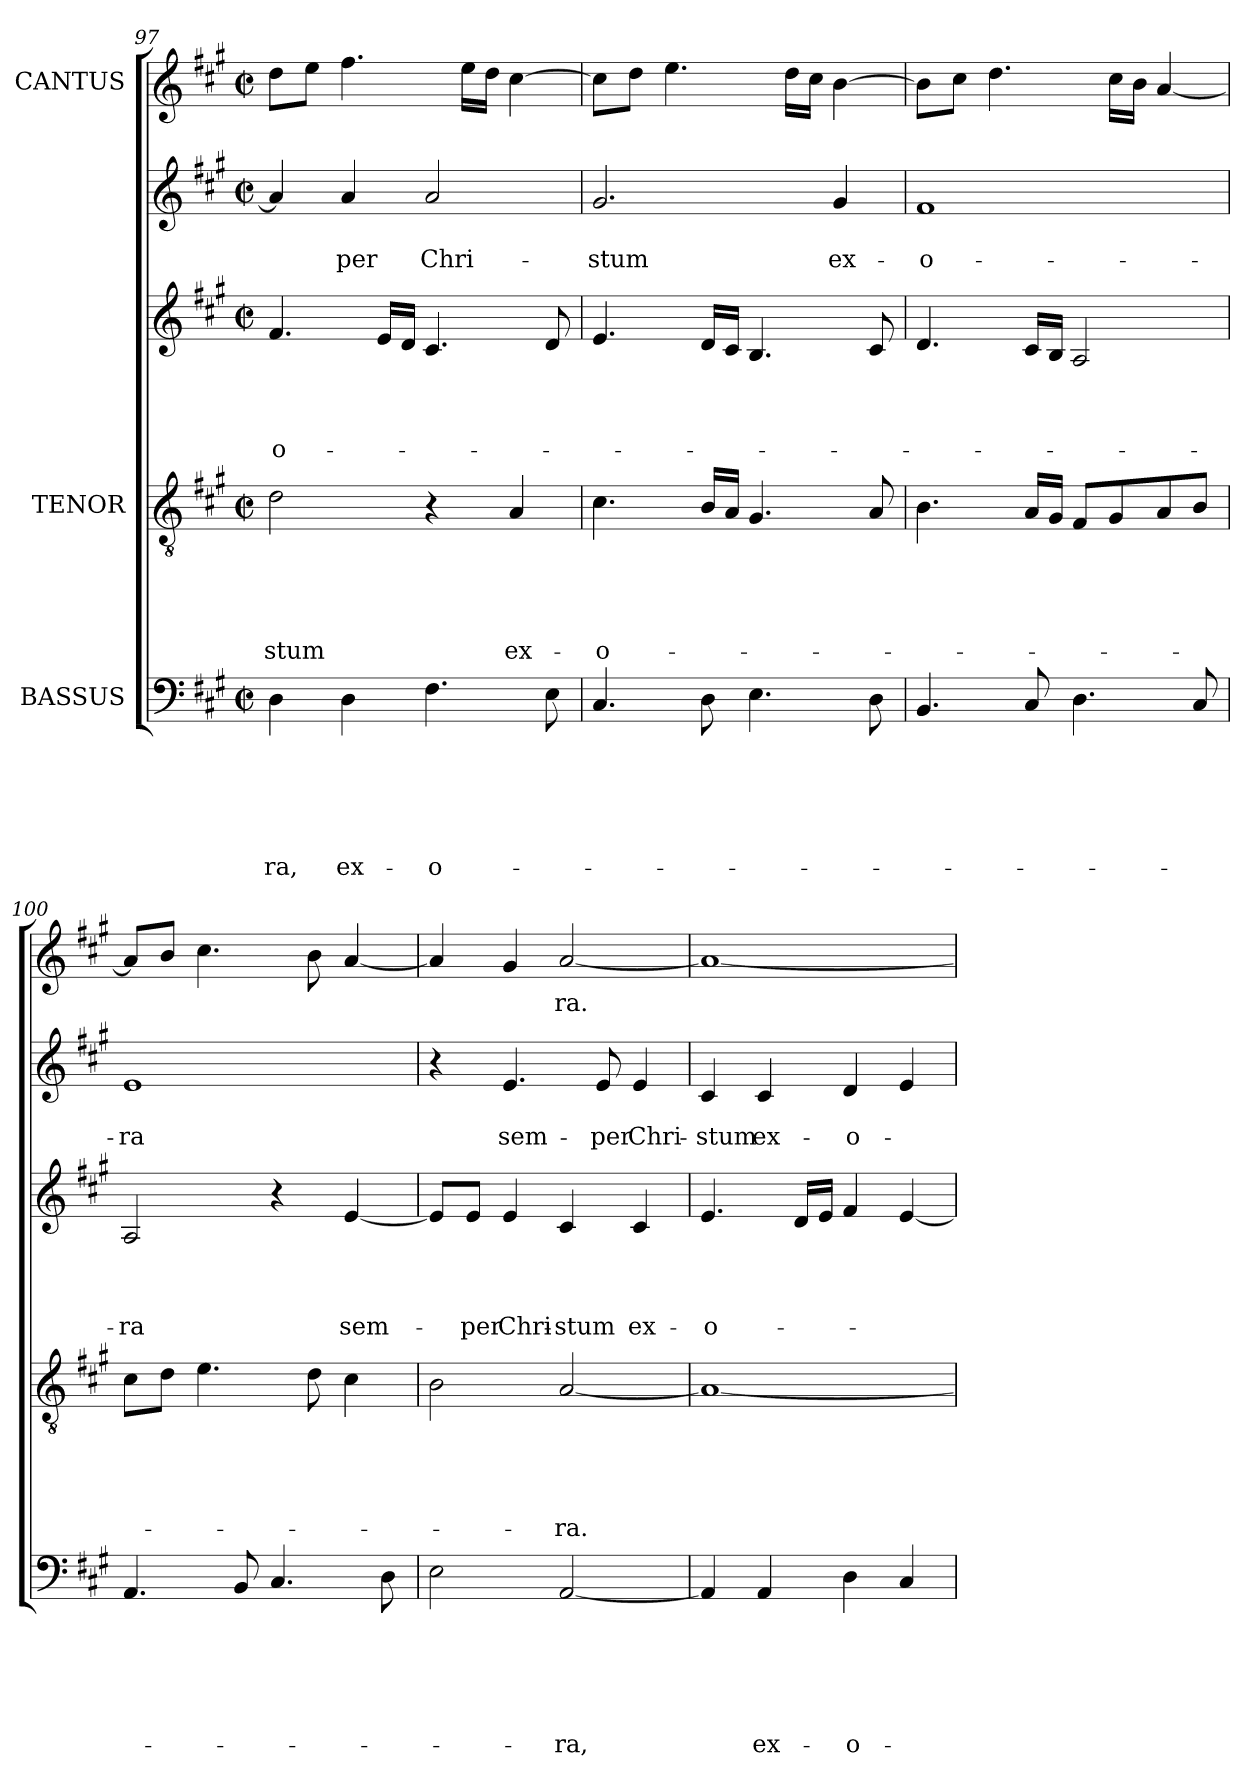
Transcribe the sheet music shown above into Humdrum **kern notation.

**kern	**text	**text	**text	**text	**text	**text	**kern	**text	**text	**text	**text	**text	**kern	**text	**text	**text	**text	**kern	**text	**text	**kern	**text
*part5	*part5	*part5	*part5	*part5	*part5	*part5	*part4	*part4	*part4	*part4	*part4	*part4	*part3	*part3	*part3	*part3	*part3	*part2	*part2	*part2	*part1	*part1
*staff5	*staff5	*staff5	*staff5	*staff5	*staff5	*staff5	*staff4	*staff4	*staff4	*staff4	*staff4	*staff4	*staff3	*staff3	*staff3	*staff3	*staff3	*staff2	*staff2	*staff2	*staff1	*staff1
*I"BASSUS	*	*	*	*	*	*	*I"TENOR	*	*	*	*	*	*	*	*	*	*	*	*	*	*I"CANTUS	*
*clefF4	*	*	*	*	*	*	*clefGv2	*	*	*	*	*	*clefG2	*	*	*	*	*clefG2	*	*	*clefG2	*
*k[f#c#g#]	*	*	*	*	*	*	*k[f#c#g#]	*	*	*	*	*	*k[f#c#g#]	*	*	*	*	*k[f#c#g#]	*	*	*k[f#c#g#]	*
*A:	*	*	*	*	*	*	*A:	*	*	*	*	*	*A:	*	*	*	*	*A:	*	*	*A:	*
*M2/2	*	*	*	*	*	*	*M2/2	*	*	*	*	*	*M2/2	*	*	*	*	*M2/2	*	*	*M2/2	*
*met(c|)	*	*	*	*	*	*	*met(c|)	*	*	*	*	*	*met(c|)	*	*	*	*	*met(c|)	*	*	*met(c|)	*
=97	=97	=97	=97	=97	=97	=97	=97	=97	=97	=97	=97	=97	=97	=97	=97	=97	=97	=97	=97	=97	=97	=97
!	!	!	!	!	!	!LO:LY:b	!	!	!	!	!	!LO:LY:b	!	!	!	!	!LO:LY:b	!	!	!	!	!
4D\	.	.	.	.	.	-ra,	2d\	.	.	.	.	-stum	4.f#/	.	.	.	-o-	4a/]	.	.	8dd\L	.
.	.	.	.	.	.	.	.	.	.	.	.	.	.	.	.	.	.	.	.	.	8ee\J	.
!	!	!	!	!	!	!LO:LY:b	!	!	!	!	!	!	!	!	!	!	!	!	!	!LO:LY:b	!	!
4D\	.	.	.	.	.	ex-	.	.	.	.	.	.	.	.	.	.	.	4a/	.	-per	4.ff#\	.
.	.	.	.	.	.	.	.	.	.	.	.	.	16e/LL	.	.	.	.	.	.	.	.	.
.	.	.	.	.	.	.	.	.	.	.	.	.	16d/JJ	.	.	.	.	.	.	.	.	.
!	!	!	!	!	!	!LO:LY:b	!	!	!	!	!	!	!	!	!	!	!	!	!	!LO:LY:b	!	!
4.F#\	.	.	.	.	.	-o-	4r	.	.	.	.	.	4.c#/	.	.	.	.	2a/	.	Chri-	.	.
.	.	.	.	.	.	.	.	.	.	.	.	.	.	.	.	.	.	.	.	.	16ee\LL	.
.	.	.	.	.	.	.	.	.	.	.	.	.	.	.	.	.	.	.	.	.	16dd\JJ	.
!	!	!	!	!	!	!	!	!	!	!	!	!LO:LY:b	!	!	!	!	!	!	!	!	!	!
.	.	.	.	.	.	.	4A/	.	.	.	.	ex-	.	.	.	.	.	.	.	.	[>4cc#\	.
8E\	.	.	.	.	.	.	.	.	.	.	.	.	8d/	.	.	.	.	.	.	.	.	.
=98	=98	=98	=98	=98	=98	=98	=98	=98	=98	=98	=98	=98	=98	=98	=98	=98	=98	=98	=98	=98	=98	=98
!	!	!	!	!	!	!	!	!	!	!	!	!LO:LY:b	!	!	!	!	!	!	!	!LO:LY:b	!	!
4.C#/	.	.	.	.	.	.	4.c#\	.	.	.	.	-o-	4.e/	.	.	.	.	2.g#/	.	-stum	8cc#\L]	.
.	.	.	.	.	.	.	.	.	.	.	.	.	.	.	.	.	.	.	.	.	8dd\J	.
.	.	.	.	.	.	.	.	.	.	.	.	.	.	.	.	.	.	.	.	.	4.ee\	.
8D\	.	.	.	.	.	.	16B/LL	.	.	.	.	.	16d/LL	.	.	.	.	.	.	.	.	.
.	.	.	.	.	.	.	16A/JJ	.	.	.	.	.	16c#/JJ	.	.	.	.	.	.	.	.	.
4.E\	.	.	.	.	.	.	4.G#/	.	.	.	.	.	4.B/	.	.	.	.	.	.	.	.	.
.	.	.	.	.	.	.	.	.	.	.	.	.	.	.	.	.	.	.	.	.	16dd\LL	.
.	.	.	.	.	.	.	.	.	.	.	.	.	.	.	.	.	.	.	.	.	16cc#\JJ	.
!	!	!	!	!	!	!	!	!	!	!	!	!	!	!	!	!	!	!	!	!LO:LY:b	!	!
.	.	.	.	.	.	.	.	.	.	.	.	.	.	.	.	.	.	4g#/	.	ex-	[>4b\	.
8D\	.	.	.	.	.	.	8A/	.	.	.	.	.	8c#/	.	.	.	.	.	.	.	.	.
=99	=99	=99	=99	=99	=99	=99	=99	=99	=99	=99	=99	=99	=99	=99	=99	=99	=99	=99	=99	=99	=99	=99
!	!	!	!	!	!	!	!	!	!	!	!	!	!	!	!	!	!	!	!	!LO:LY:b:rj	!	!
4.BB/	.	.	.	.	.	.	4.B\	.	.	.	.	.	4.d/	.	.	.	.	1f#	.	-o-	8b\L]	.
.	.	.	.	.	.	.	.	.	.	.	.	.	.	.	.	.	.	.	.	.	8cc#\J	.
.	.	.	.	.	.	.	.	.	.	.	.	.	.	.	.	.	.	.	.	.	4.dd\	.
8C#/	.	.	.	.	.	.	16A/LL	.	.	.	.	.	16c#/LL	.	.	.	.	.	.	.	.	.
.	.	.	.	.	.	.	16G#/JJ	.	.	.	.	.	16B/JJ	.	.	.	.	.	.	.	.	.
4.D\	.	.	.	.	.	.	8F#/L	.	.	.	.	.	2A/	.	.	.	.	.	.	.	.	.
.	.	.	.	.	.	.	8G#/	.	.	.	.	.	.	.	.	.	.	.	.	.	16cc#\LL	.
.	.	.	.	.	.	.	.	.	.	.	.	.	.	.	.	.	.	.	.	.	16b\JJ	.
.	.	.	.	.	.	.	8A/	.	.	.	.	.	.	.	.	.	.	.	.	.	[>4a/	.
8C#/	.	.	.	.	.	.	8B/J	.	.	.	.	.	.	.	.	.	.	.	.	.	.	.
!!LO:PB:g=z
=100	=100	=100	=100	=100	=100	=100	=100	=100	=100	=100	=100	=100	=100	=100	=100	=100	=100	=100	=100	=100	=100	=100
!	!	!	!	!	!	!	!	!	!	!	!	!	!	!	!	!	!LO:LY:b	!	!	!LO:LY:b	!	!
4.AA/	.	.	.	.	.	.	8c#\L	.	.	.	.	.	2A/	.	.	.	-ra	1e	.	-ra	8a/L]	.
.	.	.	.	.	.	.	8d\J	.	.	.	.	.	.	.	.	.	.	.	.	.	8b/J	.
.	.	.	.	.	.	.	4.e\	.	.	.	.	.	.	.	.	.	.	.	.	.	4.cc#\	.
8BB/	.	.	.	.	.	.	.	.	.	.	.	.	.	.	.	.	.	.	.	.	.	.
4.C#/	.	.	.	.	.	.	.	.	.	.	.	.	4r	.	.	.	.	.	.	.	.	.
.	.	.	.	.	.	.	8d\	.	.	.	.	.	.	.	.	.	.	.	.	.	8b\	.
!	!	!	!	!	!	!	!	!	!	!	!	!	!	!	!	!	!LO:LY:b	!	!	!	!	!
.	.	.	.	.	.	.	4c#\	.	.	.	.	.	[<4e/	.	.	.	sem-	.	.	.	[<4a/	.
8D\	.	.	.	.	.	.	.	.	.	.	.	.	.	.	.	.	.	.	.	.	.	.
=101	=101	=101	=101	=101	=101	=101	=101	=101	=101	=101	=101	=101	=101	=101	=101	=101	=101	=101	=101	=101	=101	=101
2E\	.	.	.	.	.	.	2B\	.	.	.	.	.	8e/L]	.	.	.	.	4r	.	.	4a/]	.
!	!	!	!	!	!	!	!	!	!	!	!	!	!	!	!	!	!LO:LY:b	!	!	!	!	!
.	.	.	.	.	.	.	.	.	.	.	.	.	8e/J	.	.	.	-per	.	.	.	.	.
!	!	!	!	!	!	!	!	!	!	!	!	!	!	!	!	!	!LO:LY:b	!	!	!LO:LY:b	!	!
.	.	.	.	.	.	.	.	.	.	.	.	.	4e/	.	.	.	Chri-	4.e/	.	sem-	4g#/	.
!	!	!	!	!	!	!LO:LY:b	!	!	!	!	!	!LO:LY:b	!	!	!	!	!LO:LY:b:rj	!	!	!	!	!LO:LY:b
[<2AA/	.	.	.	.	.	-ra,	[<2A/	.	.	.	.	-ra.	4c#/	.	.	.	-stum	.	.	.	[<2a/	-ra.
!	!	!	!	!	!	!	!	!	!	!	!	!	!	!	!	!	!	!	!	!LO:LY:b	!	!
.	.	.	.	.	.	.	.	.	.	.	.	.	.	.	.	.	.	8e/	.	-per	.	.
!	!	!	!	!	!	!	!	!	!	!	!	!	!	!	!	!	!LO:LY:b	!	!	!LO:LY:b	!	!
.	.	.	.	.	.	.	.	.	.	.	.	.	4c#/	.	.	.	ex-	4e/	.	Chri-	.	.
=102	=102	=102	=102	=102	=102	=102	=102	=102	=102	=102	=102	=102	=102	=102	=102	=102	=102	=102	=102	=102	=102	=102
!	!	!	!	!	!	!	!	!	!	!	!	!	!	!	!	!	!LO:LY:b	!	!	!LO:LY:b:rj	!	!
4AA/]	.	.	.	.	.	.	1A_	.	.	.	.	.	4.e/	.	.	.	-o-	4c#/	.	-stum	1a_	.
!	!	!	!	!	!	!LO:LY:b	!	!	!	!	!	!	!	!	!	!	!	!	!	!LO:LY:b	!	!
4AA/	.	.	.	.	.	ex-	.	.	.	.	.	.	.	.	.	.	.	4c#/	.	ex-	.	.
.	.	.	.	.	.	.	.	.	.	.	.	.	16d/LL	.	.	.	.	.	.	.	.	.
.	.	.	.	.	.	.	.	.	.	.	.	.	16e/JJ	.	.	.	.	.	.	.	.	.
!	!	!	!	!	!	!LO:LY:b	!	!	!	!	!	!	!	!	!	!	!	!	!	!LO:LY:b	!	!
4D\	.	.	.	.	.	-o-	.	.	.	.	.	.	4f#/	.	.	.	.	4d/	.	-o-	.	.
4C#/	.	.	.	.	.	.	.	.	.	.	.	.	[<4e/	.	.	.	.	4e/	.	.	.	.
=	=	=	=	=	=	=	=	=	=	=	=	=	=	=	=	=	=	=	=	=	=	=
*-	*-	*-	*-	*-	*-	*-	*-	*-	*-	*-	*-	*-	*-	*-	*-	*-	*-	*-	*-	*-	*-	*-
